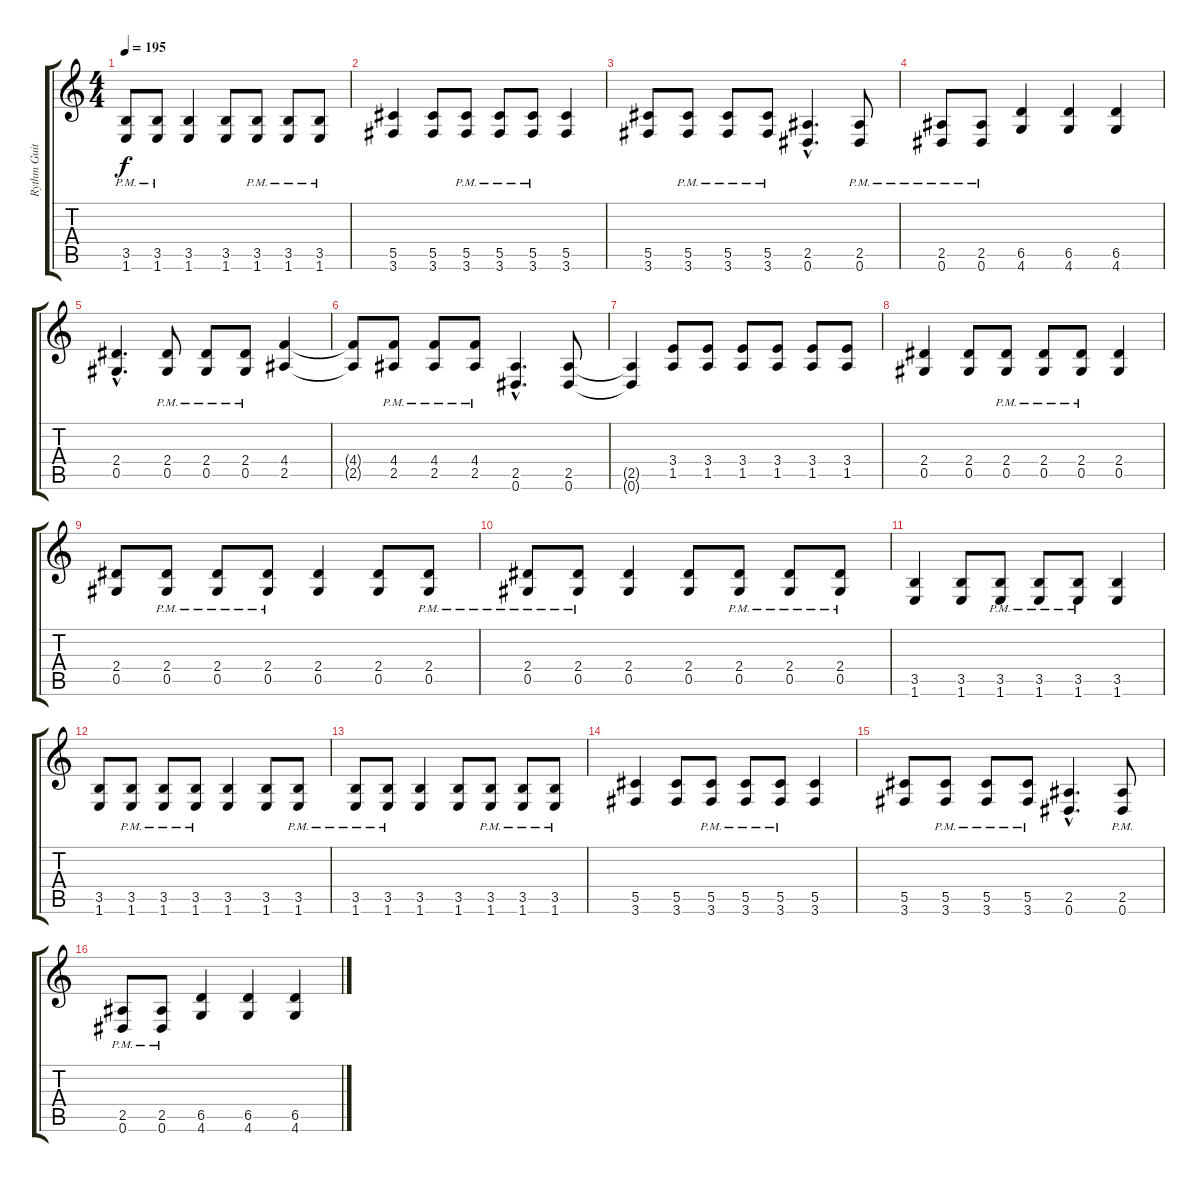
\track ("Rythm Guitar" "Rythm Guit") {instrument distortionguitar}
\staff {score tabs}
\tuning (Eb4 Bb3 Gb3 Db3 Ab2 Eb2) {hide}
\ts (4 4)
\tempo 195
\clef g2
\ks c
(3.5{pm} 1.6{pm}).8{dy f} (3.5{pm} 1.6{pm}).8 (3.5 1.6).4 (3.5 1.6).8 (3.5{pm} 1.6{pm}).8 (3.5{pm} 1.6{pm}).8 (3.5{pm} 1.6{pm}).8 |
(5.5 3.6).4 (5.5 3.6).8 (5.5{pm} 3.6{pm}).8 (5.5{pm} 3.6{pm}).8 (5.5{pm} 3.6{pm}).8 (5.5 3.6).4 |
(5.5 3.6).8 (5.5{pm} 3.6{pm}).8 (5.5{pm} 3.6{pm}).8 (5.5{pm} 3.6{pm}).8 (2.5{hac} 0.6{hac}).4{d} (2.5{pm} 0.6{pm}).8 |
(2.5{pm} 0.6{pm}).8 (2.5{pm} 0.6{pm}).8 (6.5 4.6).4 (6.5 4.6).4 (6.5 4.6).4 |
(2.4{hac} 0.5{hac}).4{d} (2.4{pm} 0.5{pm}).8 (2.4{pm} 0.5{pm}).8 (2.4{pm} 0.5{pm}).8 (4.4 2.5).4 |
(4.4{t} 2.5{t}).8 (4.4{pm} 2.5{pm}).8 (4.4{pm} 2.5{pm}).8 (4.4{pm} 2.5{pm}).8 (2.5{hac} 0.6{hac}).4{d} (2.5 0.6).8 |
(2.5{t} 0.6{t}).4 (3.4 1.5).8 (3.4 1.5).8 (3.4 1.5).8 (3.4 1.5).8 (3.4 1.5).8 (3.4 1.5).8 |
(2.4 0.5).4 (2.4 0.5).8 (2.4{pm} 0.5{pm}).8 (2.4{pm} 0.5{pm}).8 (2.4{pm} 0.5{pm}).8 (2.4 0.5).4 |
(2.4 0.5).8 (2.4{pm} 0.5{pm}).8 (2.4{pm} 0.5{pm}).8 (2.4{pm} 0.5{pm}).8 (2.4 0.5).4 (2.4 0.5).8 (2.4{pm} 0.5{pm}).8 |
(2.4{pm} 0.5{pm}).8 (2.4{pm} 0.5{pm}).8 (2.4 0.5).4 (2.4 0.5).8 (2.4{pm} 0.5{pm}).8 (2.4{pm} 0.5{pm}).8 (2.4{pm} 0.5{pm}).8 |
(3.5 1.6).4 (3.5 1.6).8 (3.5{pm} 1.6{pm}).8 (3.5{pm} 1.6{pm}).8 (3.5{pm} 1.6{pm}).8 (3.5 1.6).4 |
(3.5 1.6).8 (3.5{pm} 1.6{pm}).8 (3.5{pm} 1.6{pm}).8 (3.5{pm} 1.6{pm}).8 (3.5 1.6).4 (3.5 1.6).8 (3.5{pm} 1.6{pm}).8 |
(3.5{pm} 1.6{pm}).8 (3.5{pm} 1.6{pm}).8 (3.5 1.6).4 (3.5 1.6).8 (3.5{pm} 1.6{pm}).8 (3.5{pm} 1.6{pm}).8 (3.5{pm} 1.6{pm}).8 |
(5.5 3.6).4 (5.5 3.6).8 (5.5{pm} 3.6{pm}).8 (5.5{pm} 3.6{pm}).8 (5.5{pm} 3.6{pm}).8 (5.5 3.6).4 |
(5.5 3.6).8 (5.5{pm} 3.6{pm}).8 (5.5{pm} 3.6{pm}).8 (5.5{pm} 3.6{pm}).8 (2.5{hac} 0.6{hac}).4{d} (2.5{pm} 0.6{pm}).8 |
(2.5{pm} 0.6{pm}).8 (2.5{pm} 0.6{pm}).8 (6.5 4.6).4 (6.5 4.6).4 (6.5 4.6).4
